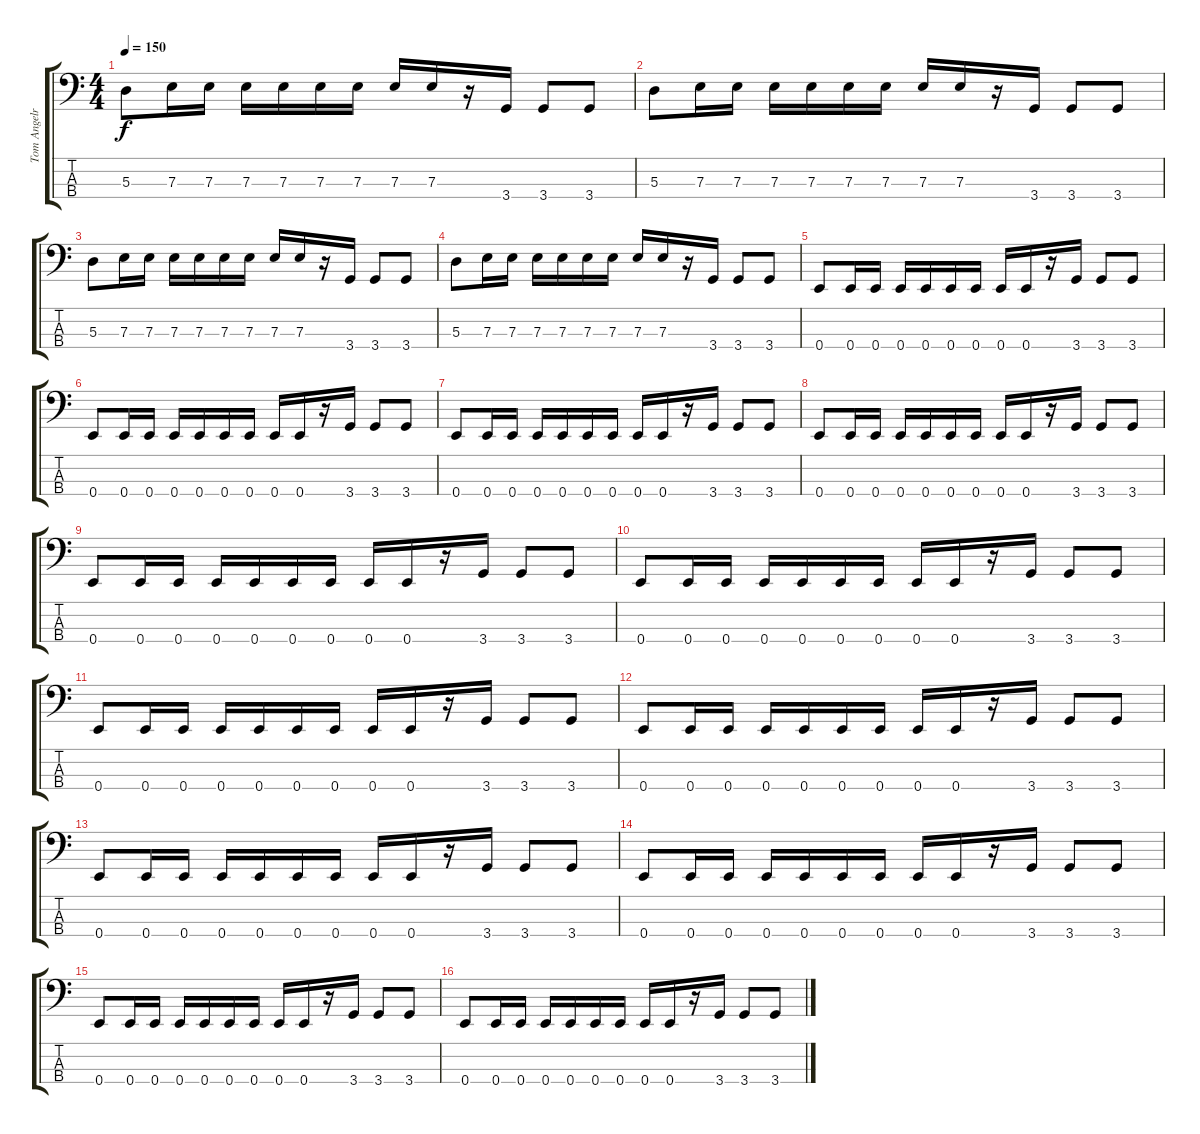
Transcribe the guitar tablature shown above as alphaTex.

\track ("Tom Angelripper (Bass and Vocals)" "Tom Angelr") {instrument electricbasspick}
\staff {score tabs}
\tuning (G2 D2 A1 E1) {hide}
\ts (4 4)
\tempo 150
\clef f4
\ks c
5.3.8{dy f} 7.3.16 7.3.16 7.3.16 7.3.16 7.3.16 7.3.16 7.3.16 7.3.16 r.16 3.4.16 3.4.8 3.4.8 |
5.3.8 7.3.16 7.3.16 7.3.16 7.3.16 7.3.16 7.3.16 7.3.16 7.3.16 r.16 3.4.16 3.4.8 3.4.8 |
5.3.8 7.3.16 7.3.16 7.3.16 7.3.16 7.3.16 7.3.16 7.3.16 7.3.16 r.16 3.4.16 3.4.8 3.4.8 |
5.3.8 7.3.16 7.3.16 7.3.16 7.3.16 7.3.16 7.3.16 7.3.16 7.3.16 r.16 3.4.16 3.4.8 3.4.8 |
0.4.8 0.4.16 0.4.16 0.4.16 0.4.16 0.4.16 0.4.16 0.4.16 0.4.16 r.16 3.4.16 3.4.8 3.4.8 |
0.4.8 0.4.16 0.4.16 0.4.16 0.4.16 0.4.16 0.4.16 0.4.16 0.4.16 r.16 3.4.16 3.4.8 3.4.8 |
0.4.8 0.4.16 0.4.16 0.4.16 0.4.16 0.4.16 0.4.16 0.4.16 0.4.16 r.16 3.4.16 3.4.8 3.4.8 |
0.4.8 0.4.16 0.4.16 0.4.16 0.4.16 0.4.16 0.4.16 0.4.16 0.4.16 r.16 3.4.16 3.4.8 3.4.8 |
0.4.8 0.4.16 0.4.16 0.4.16 0.4.16 0.4.16 0.4.16 0.4.16 0.4.16 r.16 3.4.16 3.4.8 3.4.8 |
0.4.8 0.4.16 0.4.16 0.4.16 0.4.16 0.4.16 0.4.16 0.4.16 0.4.16 r.16 3.4.16 3.4.8 3.4.8 |
0.4.8 0.4.16 0.4.16 0.4.16 0.4.16 0.4.16 0.4.16 0.4.16 0.4.16 r.16 3.4.16 3.4.8 3.4.8 |
0.4.8 0.4.16 0.4.16 0.4.16 0.4.16 0.4.16 0.4.16 0.4.16 0.4.16 r.16 3.4.16 3.4.8 3.4.8 |
0.4.8 0.4.16 0.4.16 0.4.16 0.4.16 0.4.16 0.4.16 0.4.16 0.4.16 r.16 3.4.16 3.4.8 3.4.8 |
0.4.8 0.4.16 0.4.16 0.4.16 0.4.16 0.4.16 0.4.16 0.4.16 0.4.16 r.16 3.4.16 3.4.8 3.4.8 |
0.4.8 0.4.16 0.4.16 0.4.16 0.4.16 0.4.16 0.4.16 0.4.16 0.4.16 r.16 3.4.16 3.4.8 3.4.8 |
0.4.8 0.4.16 0.4.16 0.4.16 0.4.16 0.4.16 0.4.16 0.4.16 0.4.16 r.16 3.4.16 3.4.8 3.4.8
